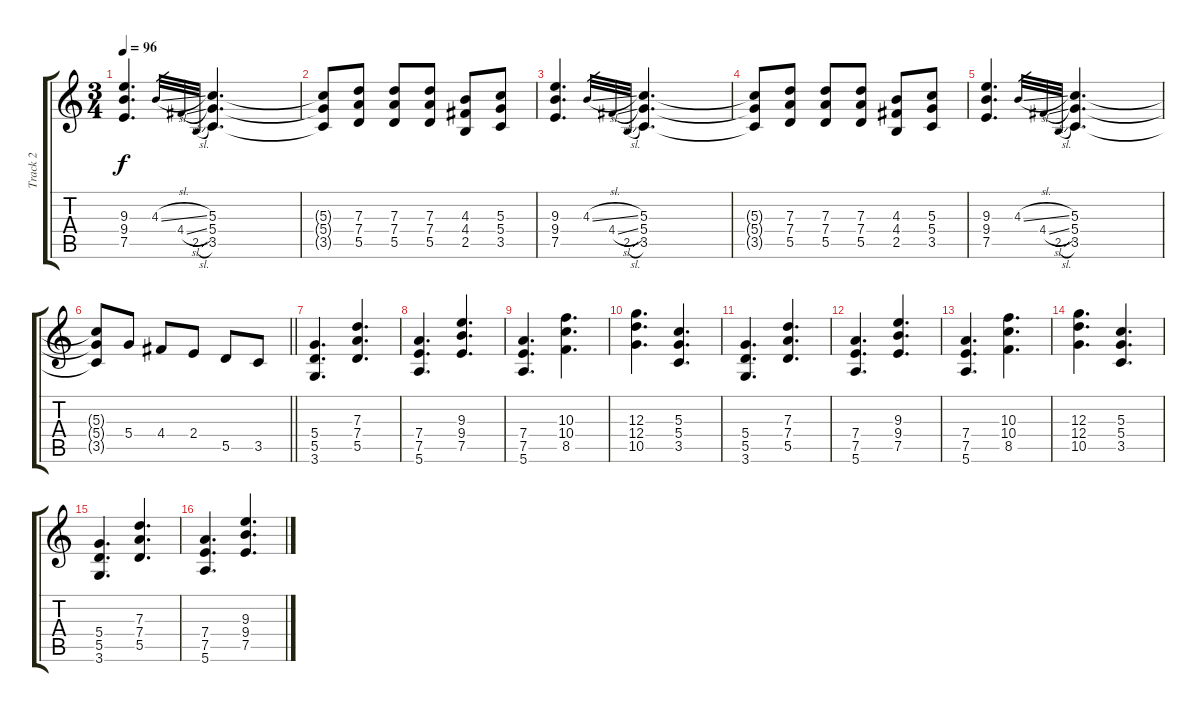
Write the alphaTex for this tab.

\track ("Track 2" "Track 2") {instrument electricguitarclean}
\staff {score tabs}
\tuning (E4 B3 G3 D3 A2 E2) {hide}
\ts (3 4)
\tempo 96
\clef g2
\ks c
(9.3 9.4 7.5).4{d dy f} 4.3{sl}.32{gr} 4.4{sl}.32{gr} 2.5{sl}.32{gr} (5.3 5.4 3.5).4{d} |
(5.3{t} 5.4{t} 3.5{t}).8 (7.3 7.4 5.5).8 (7.3 7.4 5.5).8 (7.3 7.4 5.5).8 (4.3 4.4 2.5).8 (5.3 5.4 3.5).8 |
(9.3 9.4 7.5).4{d} 4.3{sl}.32{gr} 4.4{sl}.32{gr} 2.5{sl}.32{gr} (5.3 5.4 3.5).4{d} |
(5.3{t} 5.4{t} 3.5{t}).8 (7.3 7.4 5.5).8 (7.3 7.4 5.5).8 (7.3 7.4 5.5).8 (4.3 4.4 2.5).8 (5.3 5.4 3.5).8 |
(9.3 9.4 7.5).4{d} 4.3{sl}.32{gr} 4.4{sl}.32{gr} 2.5{sl}.32{gr} (5.3 5.4 3.5).4{d} |
\barLineRight lightlight
(5.3{t} 5.4{t} 3.5{t}).8 5.4.8 4.4.8 2.4.8 5.5.8 3.5.8 |
(5.4 5.5 3.6).4{d} (7.3 7.4 5.5).4{d} |
(7.4 7.5 5.6).4{d} (9.3 9.4 7.5).4{d} |
(7.4 7.5 5.6).4{d} (10.3 10.4 8.5).4{d} |
(12.3 12.4 10.5).4{d} (5.3 5.4 3.5).4{d} |
(5.4 5.5 3.6).4{d} (7.3 7.4 5.5).4{d} |
(7.4 7.5 5.6).4{d} (9.3 9.4 7.5).4{d} |
(7.4 7.5 5.6).4{d} (10.3 10.4 8.5).4{d} |
(12.3 12.4 10.5).4{d} (5.3 5.4 3.5).4{d} |
(5.4 5.5 3.6).4{d} (7.3 7.4 5.5).4{d} |
(7.4 7.5 5.6).4{d} (9.3 9.4 7.5).4{d}
